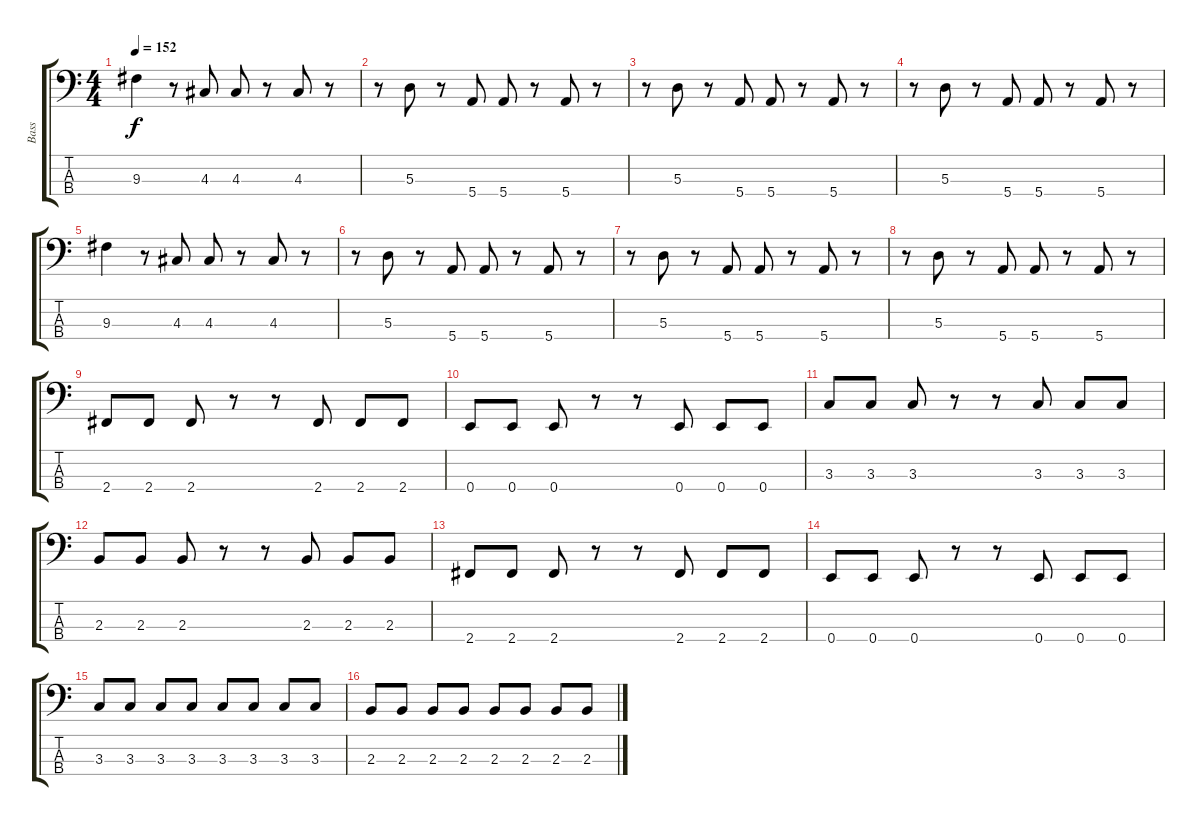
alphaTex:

\track ("Bass" "Bass") {instrument electricbassfinger}
\staff {score tabs}
\tuning (G2 D2 A1 E1) {hide}
\ts (4 4)
\tempo 152
\clef f4
\ks c
9.3.4{dy f} r.8 4.3.8 4.3.8 r.8 4.3.8 r.8 |
r.8 5.3.8 r.8 5.4.8 5.4.8 r.8 5.4.8 r.8 |
r.8 5.3.8 r.8 5.4.8 5.4.8 r.8 5.4.8 r.8 |
r.8 5.3.8 r.8 5.4.8 5.4.8 r.8 5.4.8 r.8 |
9.3.4 r.8 4.3.8 4.3.8 r.8 4.3.8 r.8 |
r.8 5.3.8 r.8 5.4.8 5.4.8 r.8 5.4.8 r.8 |
r.8 5.3.8 r.8 5.4.8 5.4.8 r.8 5.4.8 r.8 |
r.8 5.3.8 r.8 5.4.8 5.4.8 r.8 5.4.8 r.8 |
2.4.8 2.4.8 2.4.8 r.8 r.8 2.4.8 2.4.8 2.4.8 |
0.4.8 0.4.8 0.4.8 r.8 r.8 0.4.8 0.4.8 0.4.8 |
3.3.8 3.3.8 3.3.8 r.8 r.8 3.3.8 3.3.8 3.3.8 |
2.3.8 2.3.8 2.3.8 r.8 r.8 2.3.8 2.3.8 2.3.8 |
2.4.8 2.4.8 2.4.8 r.8 r.8 2.4.8 2.4.8 2.4.8 |
0.4.8 0.4.8 0.4.8 r.8 r.8 0.4.8 0.4.8 0.4.8 |
3.3.8 3.3.8 3.3.8 3.3.8 3.3.8 3.3.8 3.3.8 3.3.8 |
2.3.8 2.3.8 2.3.8 2.3.8 2.3.8 2.3.8 2.3.8 2.3.8
